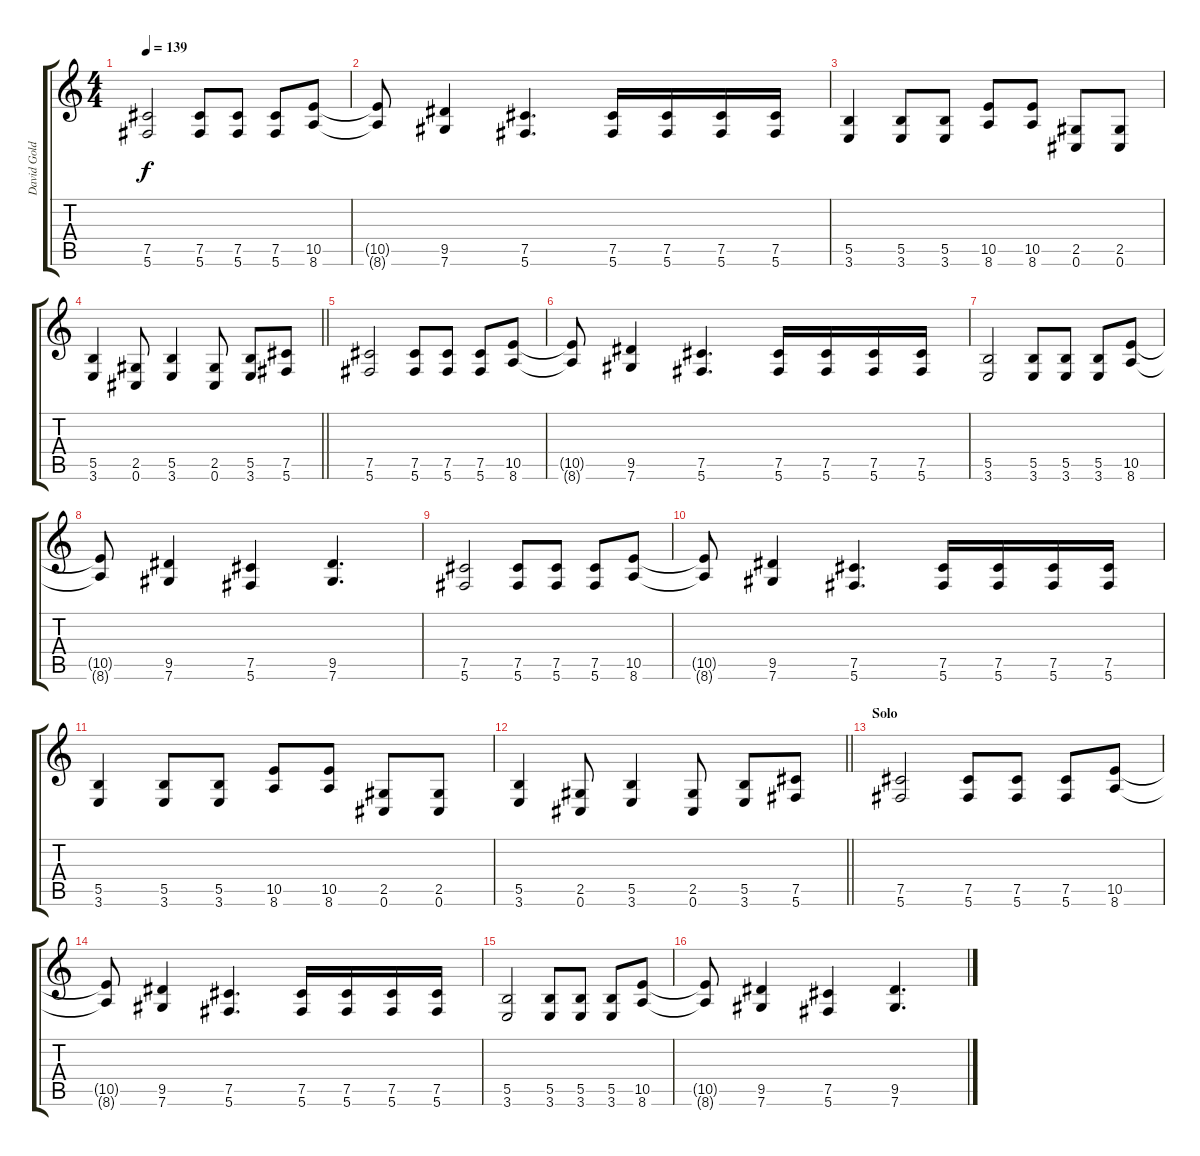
\track ("David Gold - Rhythm Guitar" "David Gold") {instrument distortionguitar}
\staff {score tabs}
\tuning (Db4 Ab3 E3 B2 Gb2 Db2) {hide}
\ts (4 4)
\tempo 139
\clef g2
\ks c
(7.5 5.6).2{dy f} (7.5 5.6).8 (7.5 5.6).8 (7.5 5.6).8 (10.5 8.6).8 |
(10.5{t} 8.6{t}).8 (9.5 7.6).4 (7.5 5.6).4{d} (7.5 5.6).16 (7.5 5.6).16 (7.5 5.6).16 (7.5 5.6).16 |
(5.5 3.6).4 (5.5 3.6).8 (5.5 3.6).8 (10.5 8.6).8 (10.5 8.6).8 (2.5 0.6).8 (2.5 0.6).8 |
\barLineRight lightlight
(5.5 3.6).4 (2.5 0.6).8 (5.5 3.6).4 (2.5 0.6).8 (5.5 3.6).8 (7.5 5.6).8 |
(7.5 5.6).2 (7.5 5.6).8 (7.5 5.6).8 (7.5 5.6).8 (10.5 8.6).8 |
(10.5{t} 8.6{t}).8 (9.5 7.6).4 (7.5 5.6).4{d} (7.5 5.6).16 (7.5 5.6).16 (7.5 5.6).16 (7.5 5.6).16 |
(5.5 3.6).2 (5.5 3.6).8 (5.5 3.6).8 (5.5 3.6).8 (10.5 8.6).8 |
(10.5{t} 8.6{t}).8 (9.5 7.6).4 (7.5 5.6).4 (9.5 7.6).4{d} |
(7.5 5.6).2 (7.5 5.6).8 (7.5 5.6).8 (7.5 5.6).8 (10.5 8.6).8 |
(10.5{t} 8.6{t}).8 (9.5 7.6).4 (7.5 5.6).4{d} (7.5 5.6).16 (7.5 5.6).16 (7.5 5.6).16 (7.5 5.6).16 |
(5.5 3.6).4 (5.5 3.6).8 (5.5 3.6).8 (10.5 8.6).8 (10.5 8.6).8 (2.5 0.6).8 (2.5 0.6).8 |
\barLineRight lightlight
(5.5 3.6).4 (2.5 0.6).8 (5.5 3.6).4 (2.5 0.6).8 (5.5 3.6).8 (7.5 5.6).8 |
\section ("" "Solo")
(7.5 5.6).2 (7.5 5.6).8 (7.5 5.6).8 (7.5 5.6).8 (10.5 8.6).8 |
(10.5{t} 8.6{t}).8 (9.5 7.6).4 (7.5 5.6).4{d} (7.5 5.6).16 (7.5 5.6).16 (7.5 5.6).16 (7.5 5.6).16 |
(5.5 3.6).2 (5.5 3.6).8 (5.5 3.6).8 (5.5 3.6).8 (10.5 8.6).8 |
(10.5{t} 8.6{t}).8 (9.5 7.6).4 (7.5 5.6).4 (9.5 7.6).4{d}
